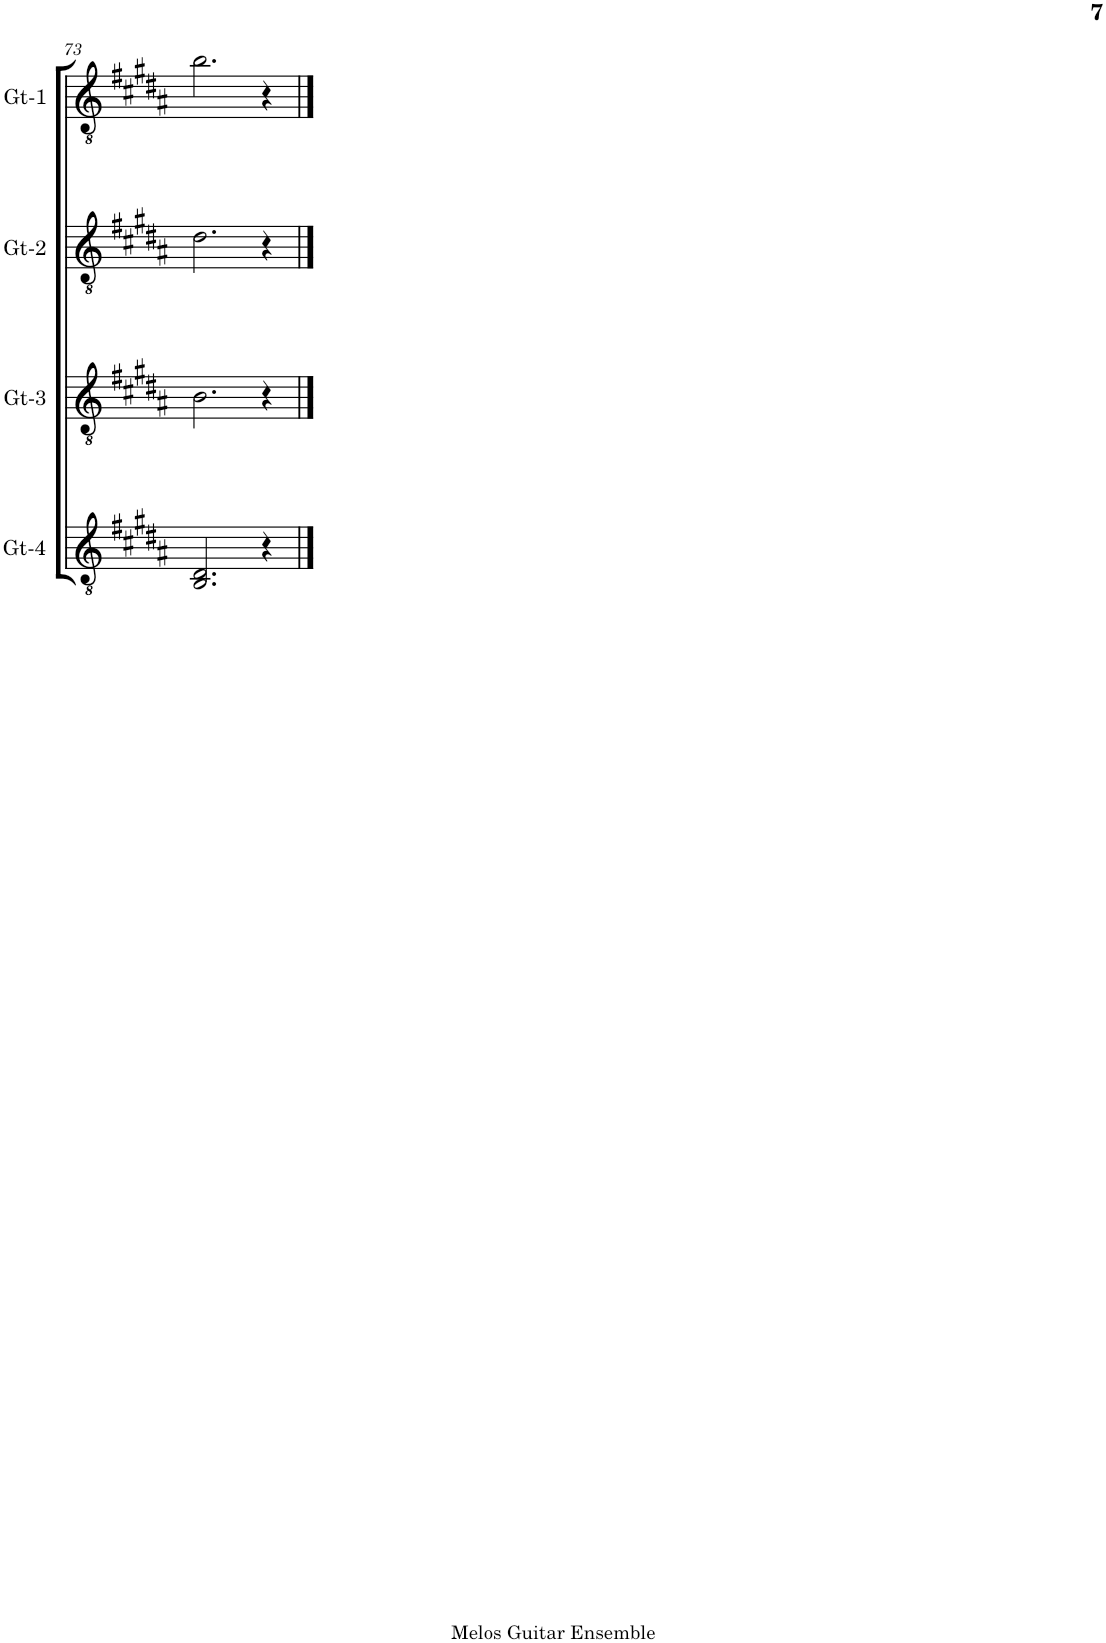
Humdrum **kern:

**kern	**kern	**kern	**kern
*part4	*part3	*part2	*part1
*staff4	*staff3	*staff2	*staff1
*I"Gt-4	*I"Gt-3	*I"Gt-2	*I"Gt-1
*I'Gt-4	*I'Gt-3	*I'Gt-2	*I'Gt-1
!!LO:PB:g=z
*clefGv2	*clefGv2	*clefGv2	*clefGv2
*k[f#c#g#d#a#]	*k[f#c#g#d#a#]	*k[f#c#g#d#a#]	*k[f#c#g#d#a#]
*M4/4	*M4/4	*M4/4	*M4/4
=73	=73	=73	=73
2.BB/ 2.D#/	2.B\	2.d#\	2.b\
4r	4r	4r	4r
==	==	==	==
*-	*-	*-	*-
